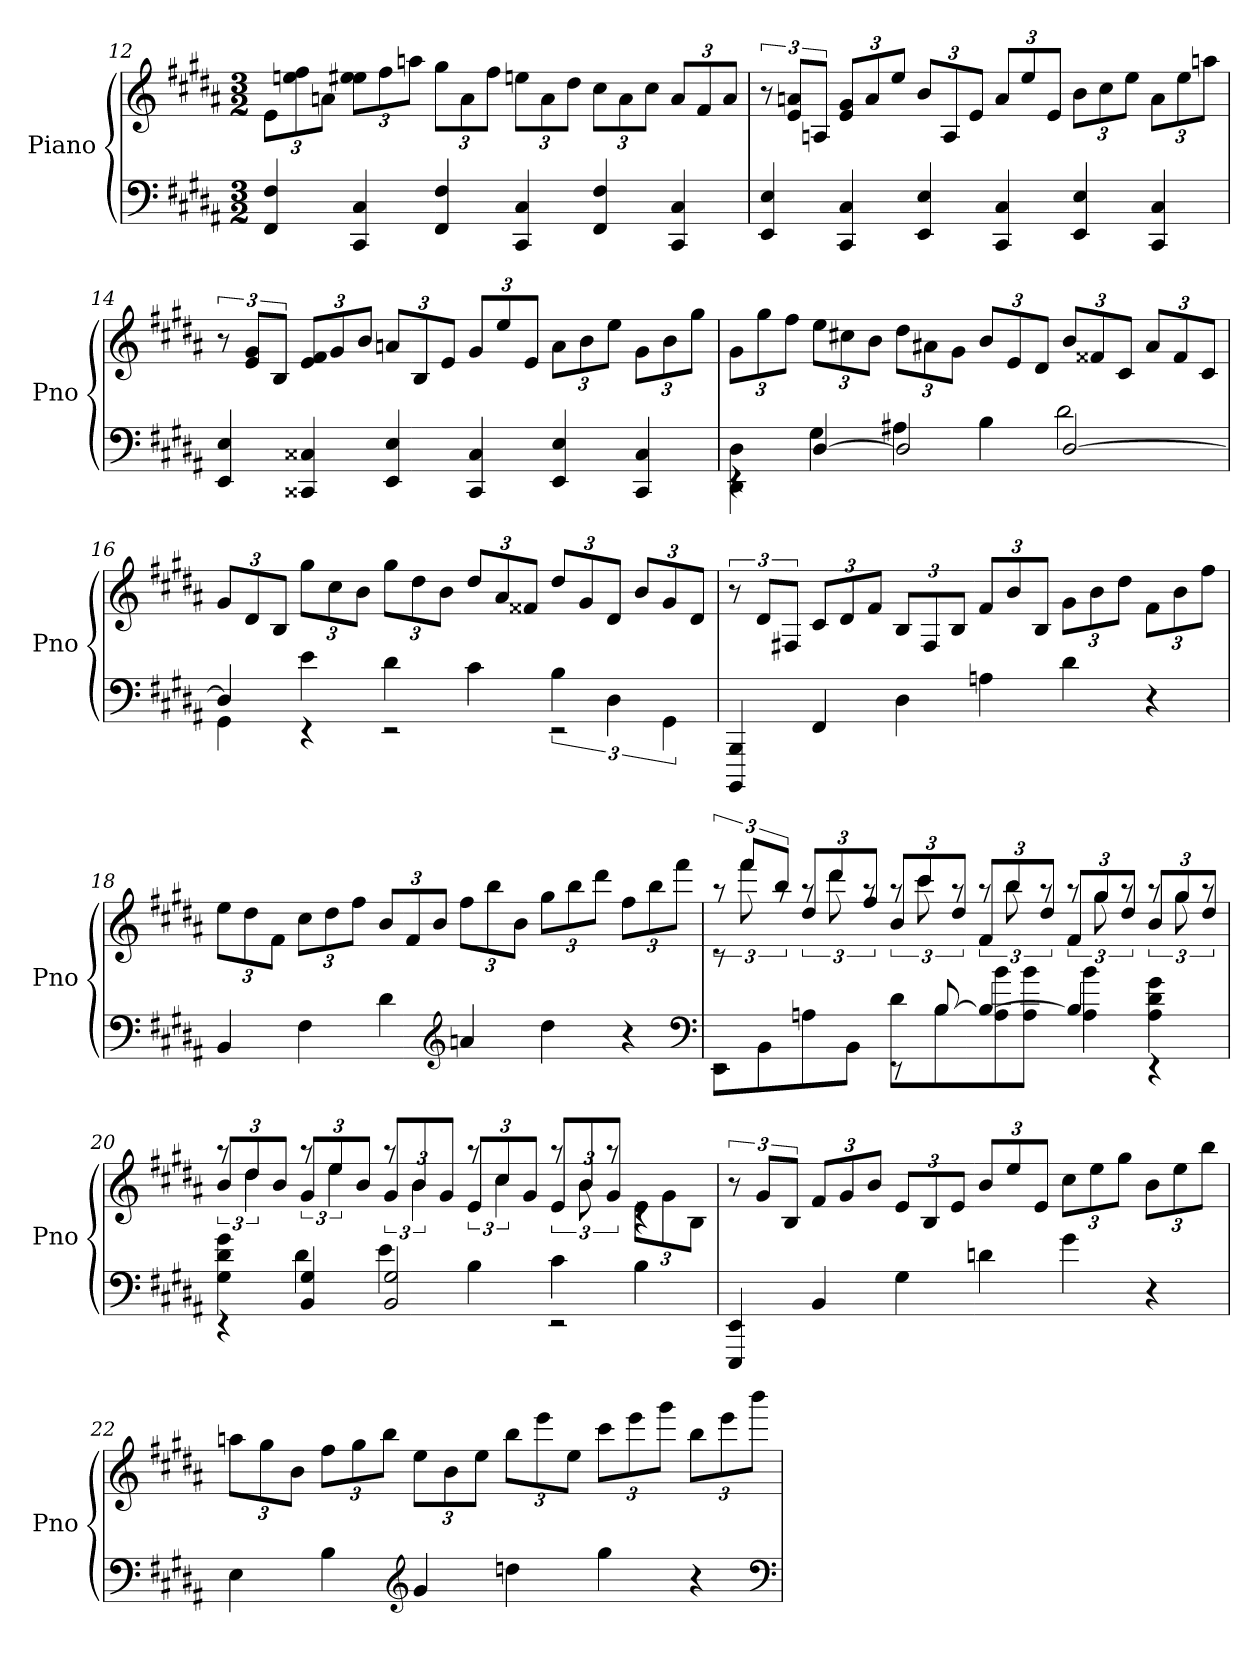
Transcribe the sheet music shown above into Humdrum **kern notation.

**kern	**kern
*part1	*part1
*staff2	*staff1
*I"Piano	*
*I'Pno	*
*clefF4	*clefG2
*k[f#c#g#d#a#]	*k[f#c#g#d#a#]
*g#:	*g#:
*M3/2	*M3/2
=12	=12
4FF# 4F#	12eL
.	12een 12ff#
.	12anJ
4CC# 4C#	12ee 12ee#XL
.	12ff#
.	12aanJ
4FF# 4F#	12gg#L
.	12a
.	12ff#J
4CC# 4C#	12eenL
.	12a
.	12dd#J
4FF# 4F#	12cc#L
.	12a
.	12cc#J
4CC# 4C#	12aL
.	12f#
.	12aJ
=13	=13
4EE 4E	12r
.	12e 12anL
.	12AnJ
4CC# 4C#	12e 12g#L
.	12a
.	12eeJ
4EE 4E	12bL
.	12A
.	12eJ
4CC# 4C#	12aL
.	12ee
.	12eJ
4EE 4E	12bL
.	12cc#
.	12eeJ
4CC# 4C#	12aL
.	12ee
.	12aanJ
=14	=14
4EE 4E	12r
.	12e 12g#L
.	12BJ
4CC##X 4C##X	12e 12f#L
.	12g#
.	12bJ
4EE 4E	12anL
.	12B
.	12eJ
4CC## 4C##	12g#L
.	12ee
.	12eJ
4EE 4E	12aL
.	12b
.	12eeJ
4CC## 4C##	12g#L
.	12b
.	12gg#J
=15	=15
*^	*
4rEE	4DD# 4D#	12g#L
.	.	12gg#
.	.	12ff#J
[4D#	4G#	12eeL
.	.	12cc#X
.	.	12bJ
2D#]	4A#X	12dd#L
.	.	12a#X
.	.	12g#J
.	4B	12bL
.	.	12e
.	.	12d#J
[2D#	2d#	12bL
.	.	12f##X
.	.	12c#J
.	.	12a#L
.	.	12f##
.	.	12c#J
=16	=16	=16
4D#]	4GG#	12g#L
.	.	12d#
.	.	12BJ
4rEE	4e	12gg#L
.	.	12cc#
.	.	12bJ
2rEE	4d#	12gg#L
.	.	12dd#
.	.	12bJ
.	4c#	12dd#L
.	.	12a#
.	.	12f##XJ
2rEE	6B	12dd#L
.	.	12g#
.	6D#	12d#J
.	.	12bL
.	6GG#	12g#
.	.	12d#J
*v	*v	*
=17	=17
4BBBB 4BBB	12r
.	12d#L
.	12F#XJ
4FF#	12c#L
.	12d#
.	12f#J
4D#	12BL
.	12F#
.	12BJ
4An	12f#L
.	12b
.	12BJ
4d#	12g#L
.	12b
.	12dd#J
4r	12f#L
.	12b
.	12ff#J
=18	=18
4BB	12eeL
.	12dd#
.	12f#J
4F#	12cc#L
.	12dd#
.	12ff#J
4d#	12bL
.	12f#
.	12bJ
*clefG2	*
4an	12ff#L
.	12bb
.	12bJ
4dd#	12gg#L
.	12bb
.	12ddd#J
4r	12ff#L
.	12bb
.	12fff#J
*clefF4	*
=19	=19
*^	*^
2rEE	8EEL	12rc	12raa
.	.	12fff#L	12fff#
.	8BB	.	.
.	.	12bbJ	12raa
.	8An	12dd#L	12raa
.	.	12ddd#	12ddd#
.	8BBJ	.	.
.	.	12ff#J	12raa
8rEE	8d#L	12bL	12raa
.	.	12ccc#	12ccc#
[8B	8B	.	.
.	.	12dd#J	12raa
4B_	8A 8b	12f#L	12raa
.	.	12bb	12bb
.	8A 8bJ	.	.
.	.	12dd#J	12raa
4B]	4A 4b	12f#L	12raa
.	.	12gg#	12gg#
.	.	12dd#J	12raa
4rEE	4A 4d# 4g#	12bL	12raa
.	.	12gg#	12gg#
.	.	12dd#J	12raa
=20	=20	=20	=20
4rEE	4G# 4d# 4g#	12bL	12raa
.	.	12dd#	6dd#
.	.	12bJ	.
4BB 4G#	4d#	12g#L	12raa
.	.	12ee	6ee
.	.	12bJ	.
2BB 2G#	4e	12g#L	12raa
.	.	12b	6b
.	.	12g#J	.
.	4B	12eL	12raa
.	.	12cc#	6cc#
.	.	12g#J	.
2rEE	4c#	12eL	12raa
.	.	12b	12b
.	.	12g#J	12raa
.	4B	4rc	12eL
.	.	.	12g#
.	.	.	12BJ
*v	*v	*	*
*	*v	*v
=21	=21
4EEE 4EE	12r
.	12g#L
.	12BJ
4BB	12f#L
.	12g#
.	12bJ
4G#	12eL
.	12B
.	12eJ
4dn	12bL
.	12ee
.	12eJ
4g#	12cc#L
.	12ee
.	12gg#J
4r	12bL
.	12ee
.	12bbJ
=22	=22
4E	12aanL
.	12gg#
.	12bJ
4B	12ff#L
.	12gg#
.	12bbJ
*clefG2	*
4g#	12eeL
.	12b
.	12eeJ
4ddn	12bbL
.	12eee
.	12eeJ
4gg#	12ccc#L
.	12eee
.	12ggg#J
4r	12bbL
.	12eee
.	12bbbJ
*clefF4	*
=	=
*-	*-
